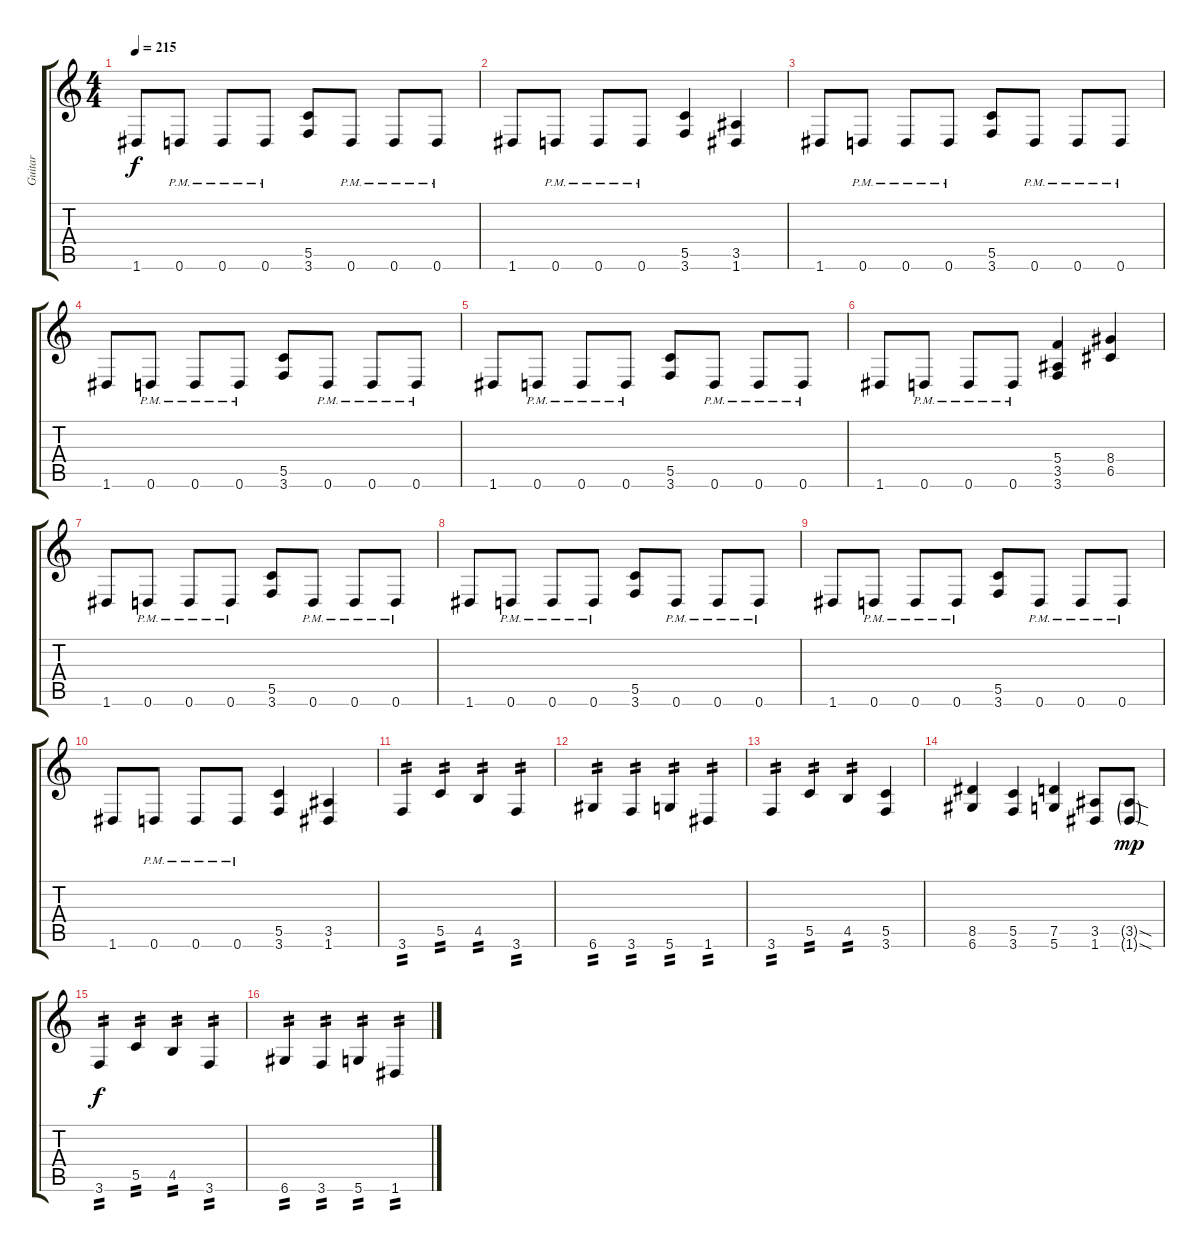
\track ("Guitar" "Guitar") {instrument distortionguitar}
\staff {score tabs}
\tuning (D4 A3 F3 C3 G2 D2) {hide}
\ts (4 4)
\tempo 215
\clef g2
\ks c
1.6.8{dy f} 0.6{pm}.8 0.6{pm}.8 0.6{pm}.8 (5.5 3.6).8 0.6{pm}.8 0.6{pm}.8 0.6{pm}.8 |
1.6.8 0.6{pm}.8 0.6{pm}.8 0.6{pm}.8 (5.5 3.6).4 (3.5 1.6).4 |
1.6.8 0.6{pm}.8 0.6{pm}.8 0.6{pm}.8 (5.5 3.6).8 0.6{pm}.8 0.6{pm}.8 0.6{pm}.8 |
1.6.8 0.6{pm}.8 0.6{pm}.8 0.6{pm}.8 (5.5 3.6).8 0.6{pm}.8 0.6{pm}.8 0.6{pm}.8 |
1.6.8 0.6{pm}.8 0.6{pm}.8 0.6{pm}.8 (5.5 3.6).8 0.6{pm}.8 0.6{pm}.8 0.6{pm}.8 |
1.6.8 0.6{pm}.8 0.6{pm}.8 0.6{pm}.8 (5.4 3.5 3.6).4 (8.4 6.5).4 |
1.6.8 0.6{pm}.8 0.6{pm}.8 0.6{pm}.8 (5.5 3.6).8 0.6{pm}.8 0.6{pm}.8 0.6{pm}.8 |
1.6.8 0.6{pm}.8 0.6{pm}.8 0.6{pm}.8 (5.5 3.6).8 0.6{pm}.8 0.6{pm}.8 0.6{pm}.8 |
1.6.8 0.6{pm}.8 0.6{pm}.8 0.6{pm}.8 (5.5 3.6).8 0.6{pm}.8 0.6{pm}.8 0.6{pm}.8 |
1.6.8 0.6{pm}.8 0.6{pm}.8 0.6{pm}.8 (5.5 3.6).4 (3.5 1.6).4 |
3.6.4{tp 2} 5.5.4{tp 2} 4.5.4{tp 2} 3.6.4{tp 2} |
6.6.4{tp 2} 3.6.4{tp 2} 5.6.4{tp 2} 1.6.4{tp 2} |
3.6.4{tp 2} 5.5.4{tp 2} 4.5.4{tp 2} (5.5 3.6).4 |
(8.5 6.6).4 (5.5 3.6).4 (7.5 5.6).4 (3.5 1.6).8 (3.5{sod g} 1.6{sod g}).8{dy mp} |
3.6.4{tp 2 dy f} 5.5.4{tp 2} 4.5.4{tp 2} 3.6.4{tp 2} |
6.6.4{tp 2} 3.6.4{tp 2} 5.6.4{tp 2} 1.6.4{tp 2}
